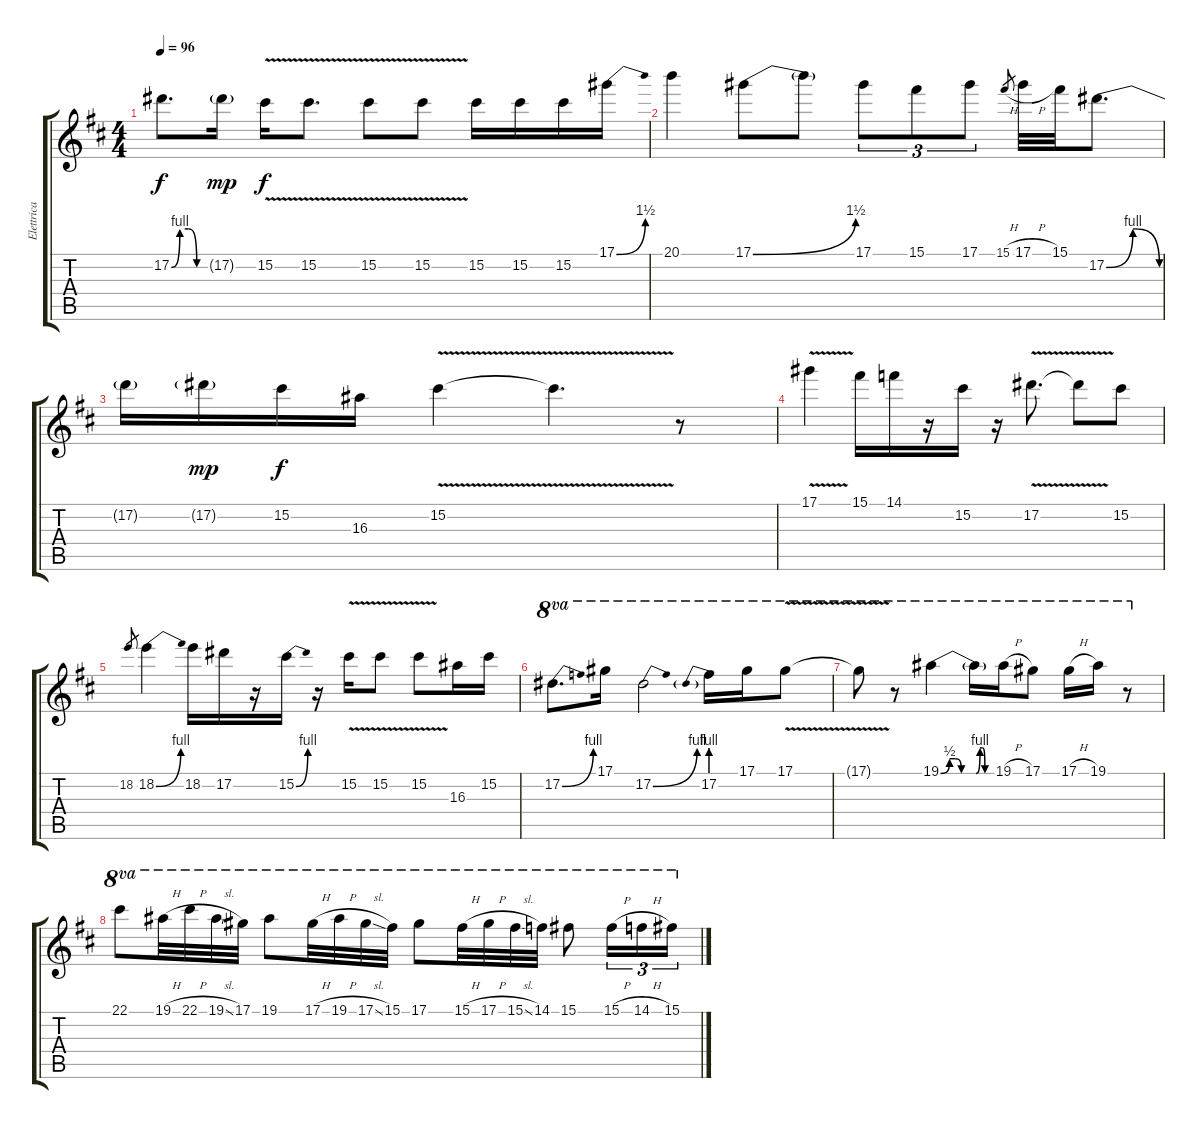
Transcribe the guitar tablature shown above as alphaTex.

\track ("Elettrica Solo" "Elettrica ") {instrument distortionguitar}
\staff {score tabs}
\tuning (Eb4 Bb3 Gb3 Db3 Ab2 Eb2) {hide}
\ts (4 4)
\tempo 96
\clef g2
\ks d
17.2{be (custom 0 0 15 4 30 4 45 0 60 0)}.8{d dy f} 17.2{g}.16{dy mp} 15.2{v}.16{dy f} 15.2{v}.8{d} 15.2{v}.8 15.2{v}.8 15.2.16 15.2.16 15.2.16 17.1{be (bend 0 0 60 6)}.16 |
20.1.4 17.1{be (bend 0 0 60 6)}.8 17.1{t}.8 17.1.8{tu (3 2)} 15.1.8{tu (3 2)} 17.1.8{tu (3 2)} 15.1{h}.8{gr} 17.1{h}.32 15.1.32 17.2{be (bendrelease 0 0 30 4 45 4 60 0)}.8{d} |
17.2{t}.16 17.2{g}.16{dy mp} 15.2.16{dy f} 16.3.16 15.2{v}.4 15.2{v t}.4{d} r.8 |
17.1{v}.4 15.1.16 14.1.16 r.16 15.2.16 r.16 17.2{v}.8{d} 17.2{t}.8 15.2.8 |
18.2.8{gr} 18.2{be (bend 0 0 60 4)}.4 18.2.16 17.2.16 r.16 15.2{be (bend 0 0 60 4)}.16 r.16 15.2{v}.16 15.2{v}.8 15.2{v}.8 16.3.16 15.2.16 |
17.2{be (bend 0 0 60 4)}.8{d ot 8va} 17.1.16{ot 8va} 17.2{be (bend 0 0 60 4)}.2{ot 8va} 17.2{be (prebend 0 4 60 4)}.16{ot 8va} 17.1.16{ot 8va} 17.1{v}.8{ot 8va} |
17.1{t}.8{ot 8va} r.8{ot 8va} 19.1{be (custom 0 0 15 2 25 2 35 0 60 0)}.4{ot 8va} 19.1{be (custom 0 0 15 4 25 4 34 0 60 0) t}.16{ot 8va} 19.1{h}.16{ot 8va} 17.1.8{ot 8va} 17.1{h}.16{ot 8va} 19.1.16{ot 8va} r.8{ot 8va} |
22.1.8{ot 8va} 19.1{h}.32{ot 8va} 22.1{h}.32{ot 8va} 19.1{sl}.32{ot 8va} 17.1.32{ot 8va} 19.1.8{ot 8va} 17.1{h}.32{ot 8va} 19.1{h}.32{ot 8va} 17.1{sl}.32{ot 8va} 15.1.32{ot 8va} 17.1.8{ot 8va} 15.1{h}.32{ot 8va} 17.1{h}.32{ot 8va} 15.1{sl}.32{ot 8va} 14.1.32{ot 8va} 15.1.8{ot 8va} 15.1{h}.16{tu (3 2) ot 8va} 14.1{h}.16{tu (3 2) ot 8va} 15.1.16{tu (3 2) ot 8va}
